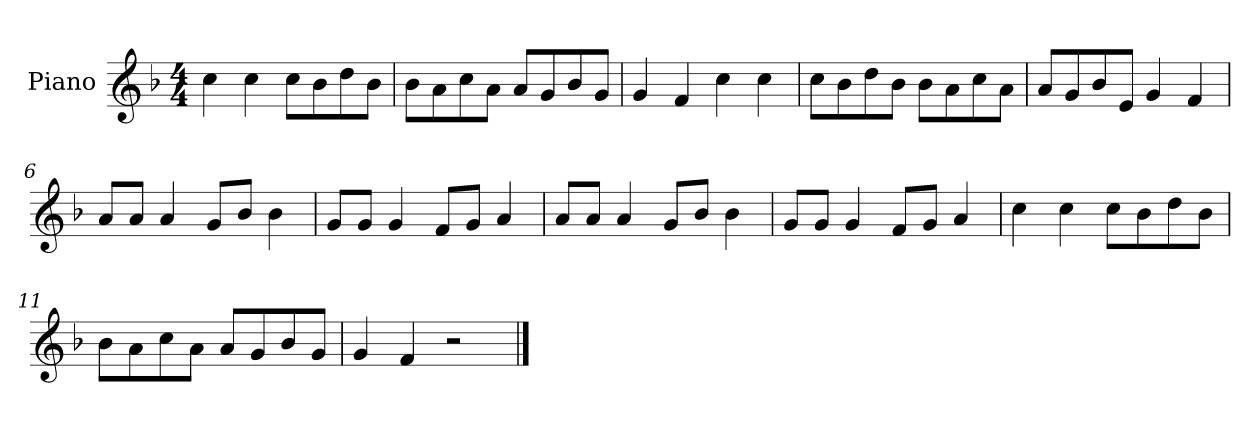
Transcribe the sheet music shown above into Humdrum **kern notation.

**kern
*part1
*staff1
*I"Piano
*I'P-no
*clefG2
*k[b-]
*M4/4
*MM90
=1
4cc\
4cc\
8cc\L
8b-\
8dd\
8b-\J
=2
8b-\L
8a\
8cc\
8a\J
8a/L
8g/
8b-/
8g/J
=3
4g/
4f/
4cc\
4cc\
=4
8cc\L
8b-\
8dd\
8b-\J
8b-\L
8a\
8cc\
8a\J
=5
8a/L
8g/
8b-/
8e/J
4g/
4f/
=6
8a/L
8a/J
4a/
8g/L
8b-/J
4b-\
!!LO:LB:g=z
=7
8g/L
8g/J
4g/
8f/L
8g/J
4a/
=8
8a/L
8a/J
4a/
8g/L
8b-/J
4b-\
=9
8g/L
8g/J
4g/
8f/L
8g/J
4a/
=10
4cc\
4cc\
8cc\L
8b-\
8dd\
8b-\J
=11
8b-\L
8a\
8cc\
8a\J
8a/L
8g/
8b-/
8g/J
=12
4g/
4f/
2r
==
*-
